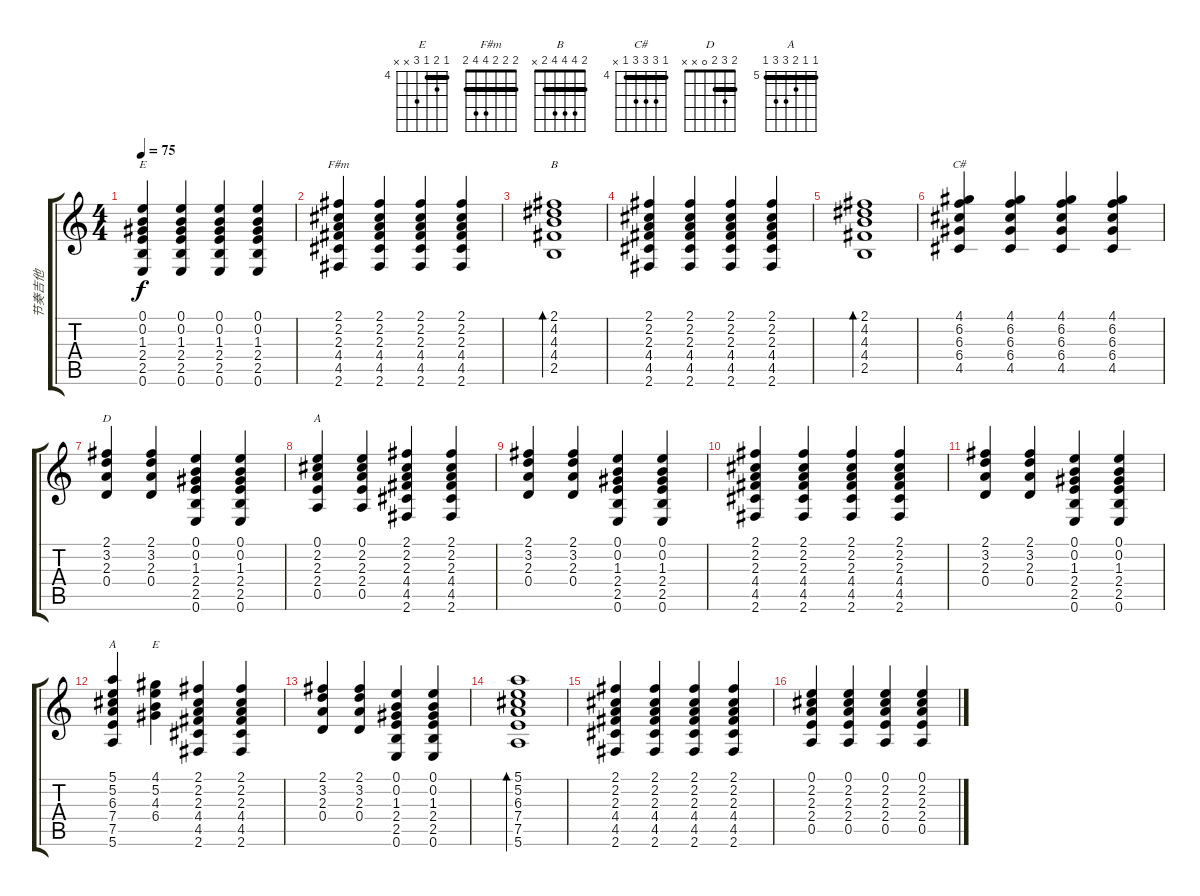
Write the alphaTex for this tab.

\track ("节奏吉他" "节奏吉他") {instrument acousticguitarsteel}
\staff {score tabs}
\tuning (E4 B3 G3 D3 A2 E2) {hide}
\chord ("E" 0 0 1 2 2 0)
\chord ("F#m" 2 2 2 4 4 2) {barre 2}
\chord ("B" 2 4 4 4 2 x) {barre 2}
\chord ("C#" 4 6 6 6 4 x) {firstfret 4 barre 4}
\chord ("D" 2 3 2 0 x x) {barre 2}
\chord ("A" 0 2 2 2 0 x)
\chord ("A" 5 5 6 7 7 5) {firstfret 5 barre 5}
\chord ("E" 4 5 4 6 x x) {firstfret 4 barre 4}
\ts (4 4)
\tempo 75
\clef g2
\ks c
(0.1 0.2 1.3 2.4 2.5 0.6).4{ch "E" dy f} (0.1 0.2 1.3 2.4 2.5 0.6).4 (0.1 0.2 1.3 2.4 2.5 0.6).4 (0.1 0.2 1.3 2.4 2.5 0.6).4 |
(2.1 2.2 2.3 4.4 4.5 2.6).4{ch "F#m"} (2.1 2.2 2.3 4.4 4.5 2.6).4 (2.1 2.2 2.3 4.4 4.5 2.6).4 (2.1 2.2 2.3 4.4 4.5 2.6).4 |
(2.1 4.2 4.3 4.4 2.5).1{bd 240 ch "B"} |
(2.1 2.2 2.3 4.4 4.5 2.6).4 (2.1 2.2 2.3 4.4 4.5 2.6).4 (2.1 2.2 2.3 4.4 4.5 2.6).4 (2.1 2.2 2.3 4.4 4.5 2.6).4 |
(2.1 4.2 4.3 4.4 2.5).1{bd 240} |
(4.1 6.2 6.3 6.4 4.5).4{ch "C#"} (4.1 6.2 6.3 6.4 4.5).4 (4.1 6.2 6.3 6.4 4.5).4 (4.1 6.2 6.3 6.4 4.5).4 |
(2.1 3.2 2.3 0.4).4{ch "D"} (2.1 3.2 2.3 0.4).4 (0.1 0.2 1.3 2.4 2.5 0.6).4 (0.1 0.2 1.3 2.4 2.5 0.6).4 |
(0.1 2.2 2.3 2.4 0.5).4{ch "A"} (0.1 2.2 2.3 2.4 0.5).4 (2.1 2.2 2.3 4.4 4.5 2.6).4 (2.1 2.2 2.3 4.4 4.5 2.6).4 |
(2.1 3.2 2.3 0.4).4 (2.1 3.2 2.3 0.4).4 (0.1 0.2 1.3 2.4 2.5 0.6).4 (0.1 0.2 1.3 2.4 2.5 0.6).4 |
(2.1 2.2 2.3 4.4 4.5 2.6).4 (2.1 2.2 2.3 4.4 4.5 2.6).4 (2.1 2.2 2.3 4.4 4.5 2.6).4 (2.1 2.2 2.3 4.4 4.5 2.6).4 |
(2.1 3.2 2.3 0.4).4 (2.1 3.2 2.3 0.4).4 (0.1 0.2 1.3 2.4 2.5 0.6).4 (0.1 0.2 1.3 2.4 2.5 0.6).4 |
(5.1 5.2 6.3 7.4 7.5 5.6).4{ch "A"} (4.1 5.2 4.3 6.4).4{ch "E"} (2.1 2.2 2.3 4.4 4.5 2.6).4 (2.1 2.2 2.3 4.4 4.5 2.6).4 |
(2.1 3.2 2.3 0.4).4 (2.1 3.2 2.3 0.4).4 (0.1 0.2 1.3 2.4 2.5 0.6).4 (0.1 0.2 1.3 2.4 2.5 0.6).4 |
(5.1 5.2 6.3 7.4 7.5 5.6).1{bd 240} |
(2.1 2.2 2.3 4.4 4.5 2.6).4 (2.1 2.2 2.3 4.4 4.5 2.6).4 (2.1 2.2 2.3 4.4 4.5 2.6).4 (2.1 2.2 2.3 4.4 4.5 2.6).4 |
(0.1 2.2 2.3 2.4 0.5).4 (0.1 2.2 2.3 2.4 0.5).4 (0.1 2.2 2.3 2.4 0.5).4 (0.1 2.2 2.3 2.4 0.5).4
